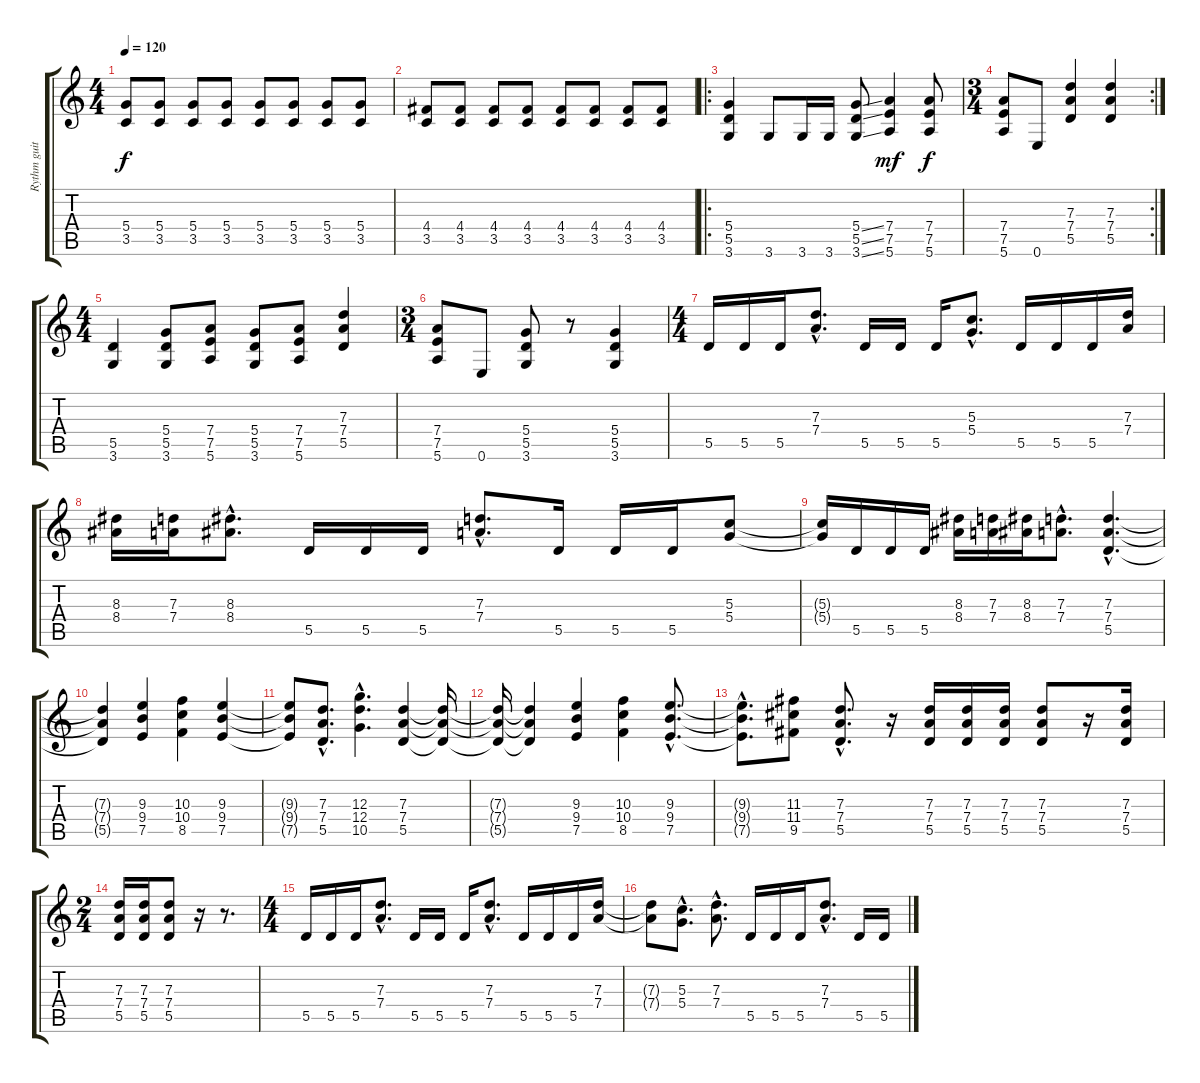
\track ("Rythm guitar" "Rythm guit") {instrument distortionguitar}
\staff {score tabs}
\tuning (E4 B3 G3 D3 A2 E2) {hide}
\ts (4 4)
\tempo 120
\clef g2
\ks c
(5.4 3.5).8{dy f} (5.4 3.5).8 (5.4 3.5).8 (5.4 3.5).8 (5.4 3.5).8 (5.4 3.5).8 (5.4 3.5).8 (5.4 3.5).8 |
(4.4 3.5).8 (4.4 3.5).8 (4.4 3.5).8 (4.4 3.5).8 (4.4 3.5).8 (4.4 3.5).8 (4.4 3.5).8 (4.4 3.5).8 |
\ro
(5.4 5.5 3.6).4 3.6.8 3.6.16 3.6.16 (5.4{ss} 5.5{ss} 3.6{ss}).8 (7.4 7.5 5.6).4{dy mf} (7.4 7.5 5.6).8{dy f} |
\rc 2
\ts (3 4)
(7.4 7.5 5.6).8 0.6.8 (7.3 7.4 5.5).4 (7.3 7.4 5.5).4 |
\ts (4 4)
(5.5 3.6).4 (5.4 5.5 3.6).8 (7.4 7.5 5.6).8 (5.4 5.5 3.6).8 (7.4 7.5 5.6).8 (7.3 7.4 5.5).4 |
\ts (3 4)
(7.4 7.5 5.6).8 0.6.8 (5.4 5.5 3.6).8 r.8 (5.4 5.5 3.6).4 |
\ts (4 4)
5.5.16 5.5.16 5.5.16 (7.3{hac} 7.4{hac}).8{d} 5.5.16 5.5.16 5.5.16 (5.3{hac} 5.4{hac}).8{d} 5.5.16 5.5.16 5.5.16 (7.3 7.4).16 |
(8.3 8.4).16 (7.3 7.4).16 (8.3{hac} 8.4{hac}).8{d} 5.5.16 5.5.16 5.5.16 (7.3{hac} 7.4{hac}).8{d} 5.5.16 5.5.16 5.5.16 (5.3 5.4).8 |
(5.3{t} 5.4{t}).16 5.5.16 5.5.16 5.5.16 (8.3 8.4).16 (7.3 7.4).16 (8.3 8.4).16 (7.3{hac} 7.4{hac}).8{d} (7.3{hac} 7.4{hac} 5.5{hac}).4{d} |
(7.3{t} 7.4{t} 5.5{t}).4 (9.3 9.4 7.5).4 (10.3 10.4 8.5).4 (9.3 9.4 7.5).4 |
(9.3{t} 9.4{t} 7.5{t}).8 (7.3{hac} 7.4{hac} 5.5{hac}).8{d} (12.3{hac} 12.4{hac} 10.5{hac}).4{d} (7.3 7.4 5.5).4 (7.3{t} 7.4{t} 5.5{t}).16 |
(7.3{t} 7.4{t} 5.5{t}).16 (7.3{t} 7.4{t} 5.5{t}).4 (9.3 9.4 7.5).4 (10.3 10.4 8.5).4 (9.3{hac} 9.4{hac} 7.5{hac}).8{d} |
(9.3{hac t} 9.4{hac t} 7.5{hac t}).8{d} (11.3 11.4 9.5).8 (7.3{hac} 7.4{hac} 5.5{hac}).8{d} r.16 (7.3 7.4 5.5).16 (7.3 7.4 5.5).16 (7.3 7.4 5.5).16 (7.3 7.4 5.5).8 r.16 (7.3 7.4 5.5).16 |
\ts (2 4)
(7.3 7.4 5.5).16 (7.3 7.4 5.5).16 (7.3 7.4 5.5).8 r.16 r.8{d} |
\ts (4 4)
5.5.16 5.5.16 5.5.16 (7.3{hac} 7.4{hac}).8{d} 5.5.16 5.5.16 5.5.16 (7.3{hac} 7.4{hac}).8{d} 5.5.16 5.5.16 5.5.16 (7.3 7.4).16 |
(7.3{t} 7.4{t}).8 (5.3{hac} 5.4{hac}).8{d} (7.3{hac} 7.4{hac}).8{d} 5.5.16 5.5.16 5.5.16 (7.3{hac} 7.4{hac}).8{d} 5.5.16 5.5.16
